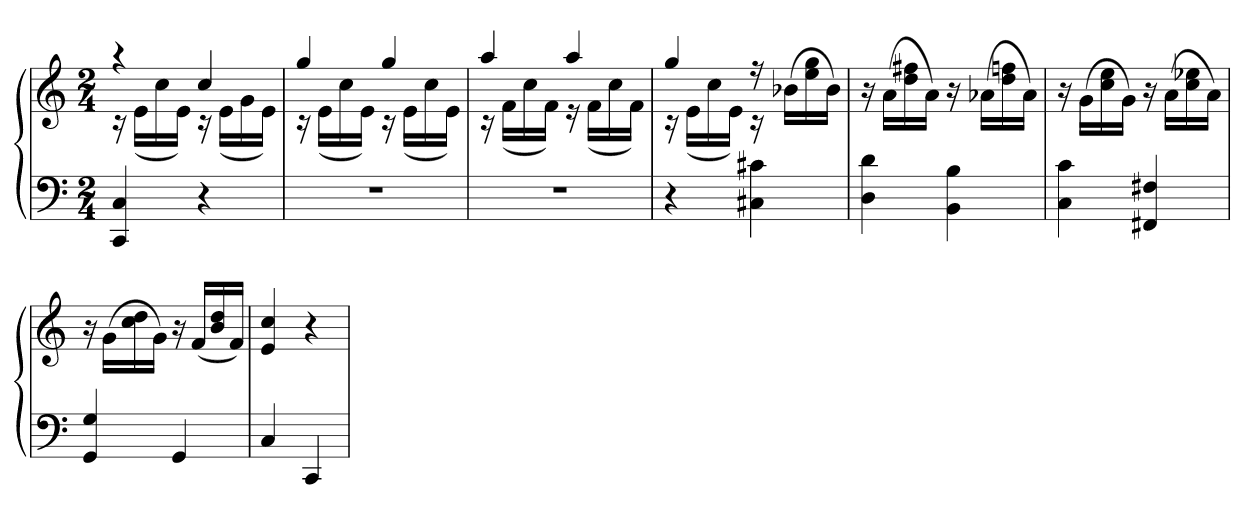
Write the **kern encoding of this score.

**kern	**kern
*part1	*part1
*staff2	*staff1
*M2/4	*M2/4
=	=
*	*^
4CC 4C	4r	16r
.	.	(16eLL
.	.	16cc
.	.	16eJJ)
4r	4cc	16r
.	.	(16eLL
.	.	16g
.	.	16eJJ)
=	=	=
2r	4gg	16r
.	.	(16eLL
.	.	16cc
.	.	16eJJ)
.	4gg	16r
.	.	(16eLL
.	.	16cc
.	.	16eJJ)
=	=	=
2r	4aa	16r
.	.	(16fLL
.	.	16cc
.	.	16fJJ)
.	4aa	16r
.	.	(16fLL
.	.	16cc
.	.	16fJJ)
=	=	=
4r	4gg	16r
.	.	(16eLL
.	.	16cc
.	.	16eJJ)
4C#X 4c#X	16r	16r
.	(16b-XLL	8.ryy
.	16ee 16gg	.
.	16b-JJ)	.
*	*v	*v
=	=
4D 4d	16r
.	(16aLL
.	16dd 16ff#X
.	16aJJ)
4BB 4B	16r
.	(16a-XLL
.	16dd 16ffn
.	16a-JJ)
=	=
4C 4c	16r
.	(16gLL
.	16cc 16ee
.	16gJJ)
4FF#X 4F#X	16r
.	(16aLL
.	16cc 16ee-X
.	16aJJ)
=	=
4GG 4G	16r
.	(16gLL
.	16cc 16dd
.	16gJJ)
4GG	16r
.	(16fLL
.	16b 16dd
.	16fJJ)
=	=
4C	4e 4cc
4CC	4r
=	=
*-	*-
